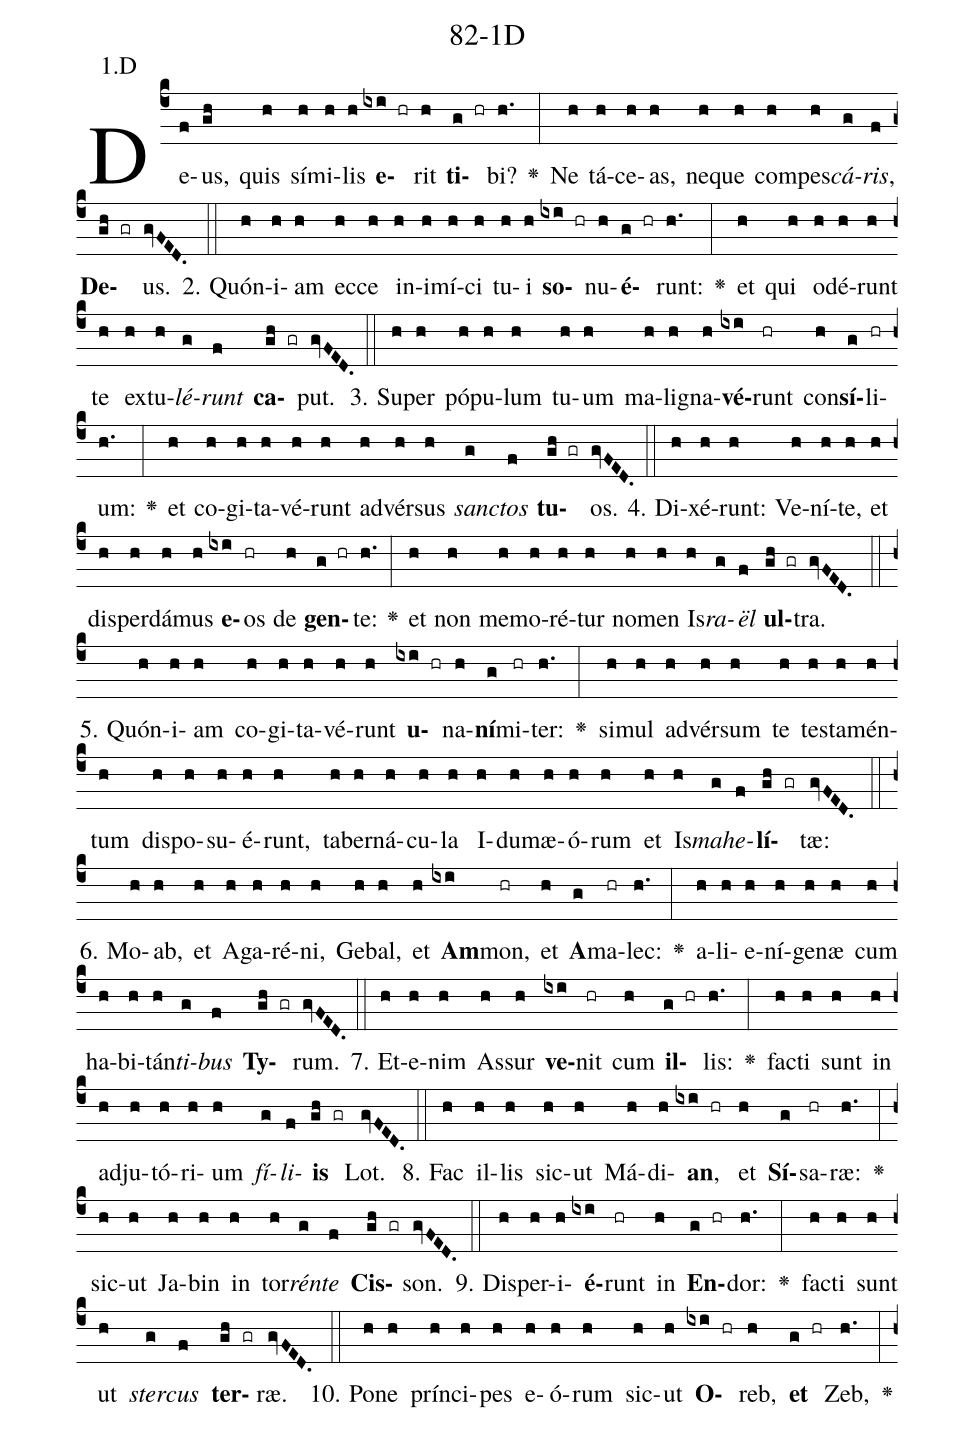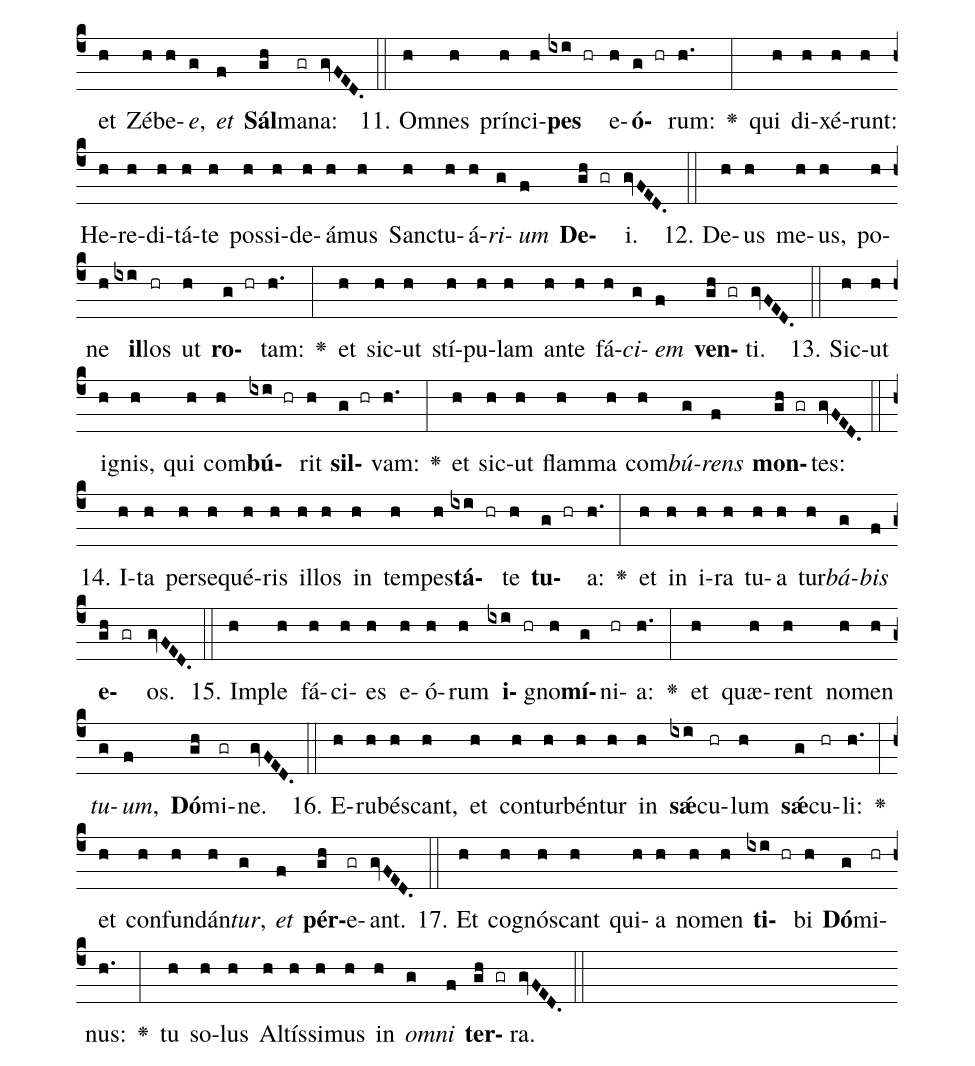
name: 82-1D;
annotation: 1.D;
%%
(c4)De(f)us,(gh) quis(h) sí(h)mi(h)lis(h) <b>e</b>(ixi hr)rit(h) <b>ti</b>(g hr)bi?(h.) <v>\greheightstar</v>(:) Ne(h) tá(h)ce(h)as,(h) ne(h)que(h) com(h)pes(h)<i>cá</i>(g)<i>ris</i>,(f) <b>De</b>(gh gr)us.(gvFED.) (::)
2. Quón(h)i(h)am(h) ec(h)ce(h) in(h)i(h)mí(h)ci(h) tu(h)i(h) <b>so</b>(ixi hr)nu(h)<b>é</b>(g hr)runt:(h.) <v>\greheightstar</v>(:) et(h) qui(h) o(h)dé(h)runt(h) te(h) ex(h)tu(h)<i>lé</i>(g)<i>runt</i>(f) <b>ca</b>(gh gr)put.(gvFED.) (::)
3. Su(h)per(h) pó(h)pu(h)lum(h) tu(h)um(h) ma(h)li(h)gna(h)<b>vé</b>(ixi)runt(hr) con(h)<b>sí</b>(g)li(hr)um:(h.) <v>\greheightstar</v>(:) et(h) co(h)gi(h)ta(h)vé(h)runt(h) ad(h)vér(h)sus(h) <i>sanc</i>(g)<i>tos</i>(f) <b>tu</b>(gh gr)os.(gvFED.) (::)
4. Di(h)xé(h)runt:(h) Ve(h)ní(h)te,(h) et(h) dis(h)per(h)dá(h)mus(h) <b>e</b>(ixi)os(hr) de(h) <b>gen</b>(g hr)te:(h.) <v>\greheightstar</v>(:) et(h) non(h) me(h)mo(h)ré(h)tur(h) no(h)men(h) Is(h)<i>ra</i>(g)<i>ël</i>(f) <b>ul</b>(gh gr)tra.(gvFED.) (::)
5. Quón(h)i(h)am(h) co(h)gi(h)ta(h)vé(h)runt(h) <b>u</b>(ixi hr)na(h)<b>ní</b>(g)mi(hr)ter:(h.) <v>\greheightstar</v>(:) si(h)mul(h) ad(h)vér(h)sum(h) te(h) tes(h)ta(h)mén(h)tum(h) dis(h)po(h)su(h)é(h)runt,(h) ta(h)ber(h)ná(h)cu(h)la(h) I(h)du(h)mæ(h)ó(h)rum(h) et(h) Is(h)<i>ma</i>(g)<i>he</i>(f)<b>lí</b>(gh gr)tæ:(gvFED.) (::)
6. Mo(h)ab,(h) et(h) A(h)ga(h)ré(h)ni,(h) Ge(h)bal,(h) et(h) <b>Am</b>(ixi)mon,(hr) et(h) <b>A</b>(g)ma(hr)lec:(h.) <v>\greheightstar</v>(:) a(h)li(h)e(h)ní(h)ge(h)næ(h) cum(h) ha(h)bi(h)tán(h)<i>ti</i>(g)<i>bus</i>(f) <b>Ty</b>(gh gr)rum.(gvFED.) (::)
7. Et(h)e(h)nim(h) As(h)sur(h) <b>ve</b>(ixi)nit(hr) cum(h) <b>il</b>(g hr)lis:(h.) <v>\greheightstar</v>(:) fac(h)ti(h) sunt(h) in(h) ad(h)ju(h)tó(h)ri(h)um(h) <i>fí</i>(g)<i>li</i>(f)<b>is</b>(gh gr) Lot.(gvFED.) (::)
8. Fac(h) il(h)lis(h) sic(h)ut(h) Má(h)di(h)<b>an</b>,(ixi hr) et(h) <b>Sí</b>(g)sa(hr)ræ:(h.) <v>\greheightstar</v>(:) sic(h)ut(h) Ja(h)bin(h) in(h) tor(h)<i>rén</i>(g)<i>te</i>(f) <b>Cis</b>(gh gr)son.(gvFED.) (::)
9. Dis(h)per(h)i(h)<b>é</b>(ixi)runt(hr) in(h) <b>En</b>(g hr)dor:(h.) <v>\greheightstar</v>(:) fac(h)ti(h) sunt(h) ut(h) <i>ster</i>(g)<i>cus</i>(f) <b>ter</b>(gh gr)ræ.(gvFED.) (::)
10. Po(h)ne(h) prín(h)ci(h)pes(h) e(h)ó(h)rum(h) sic(h)ut(h) <b>O</b>(ixi hr)reb,(h) <b>et</b>(g hr) Zeb,(h.) <v>\greheightstar</v>(:) et(h) Zé(h)be(h)<i>e</i>,(g) <i>et</i>(f) <b>Sál</b>(gh)ma(gr)na:(gvFED.) (::)
11. Om(h)nes(h) prín(h)ci(h)<b>pes</b>(ixi hr) e(h)<b>ó</b>(g hr)rum:(h.) <v>\greheightstar</v>(:) qui(h) di(h)xé(h)runt:(h) He(h)re(h)di(h)tá(h)te(h) pos(h)si(h)de(h)á(h)mus(h) Sanc(h)tu(h)á(h)<i>ri</i>(g)<i>um</i>(f) <b>De</b>(gh gr)i.(gvFED.) (::)
12. De(h)us(h) me(h)us,(h) po(h)ne(h) <b>il</b>(ixi)los(hr) ut(h) <b>ro</b>(g hr)tam:(h.) <v>\greheightstar</v>(:) et(h) sic(h)ut(h) stí(h)pu(h)lam(h) an(h)te(h) fá(h)<i>ci</i>(g)<i>em</i>(f) <b>ven</b>(gh gr)ti.(gvFED.) (::)
13. Sic(h)ut(h) i(h)gnis,(h) qui(h) com(h)<b>bú</b>(ixi hr)rit(h) <b>sil</b>(g hr)vam:(h.) <v>\greheightstar</v>(:) et(h) sic(h)ut(h) flam(h)ma(h) com(h)<i>bú</i>(g)<i>rens</i>(f) <b>mon</b>(gh gr)tes:(gvFED.) (::)
14. I(h)ta(h) per(h)se(h)qué(h)ris(h) il(h)los(h) in(h) tem(h)pes(h)<b>tá</b>(ixi hr)te(h) <b>tu</b>(g hr)a:(h.) <v>\greheightstar</v>(:) et(h) in(h) i(h)ra(h) tu(h)a(h) tur(h)<i>bá</i>(g)<i>bis</i>(f) <b>e</b>(gh gr)os.(gvFED.) (::)
15. Im(h)ple(h) fá(h)ci(h)es(h) e(h)ó(h)rum(h) <b>i</b>(ixi hr)gno(h)<b>mí</b>(g)ni(hr)a:(h.) <v>\greheightstar</v>(:) et(h) quæ(h)rent(h) no(h)men(h) <i>tu</i>(g)<i>um</i>,(f) <b>Dó</b>(gh)mi(gr)ne.(gvFED.) (::)
16. E(h)ru(h)bés(h)cant,(h) et(h) con(h)tur(h)bén(h)tur(h) in(h) <b>sǽ</b>(ixi)cu(hr)lum(h) <b>sǽ</b>(g)cu(hr)li:(h.) <v>\greheightstar</v>(:) et(h) con(h)fun(h)dán(h)<i>tur</i>,(g) <i>et</i>(f) <b>pér</b>(gh)e(gr)ant.(gvFED.) (::)
17. Et(h) co(h)gnós(h)cant(h) qui(h)a(h) no(h)men(h) <b>ti</b>(ixi hr)bi(h) <b>Dó</b>(g)mi(hr)nus:(h.) <v>\greheightstar</v>(:) tu(h) so(h)lus(h) Al(h)tís(h)si(h)mus(h) in(h) <i>om</i>(g)<i>ni</i>(f) <b>ter</b>(gh gr)ra.(gvFED.) (::)
